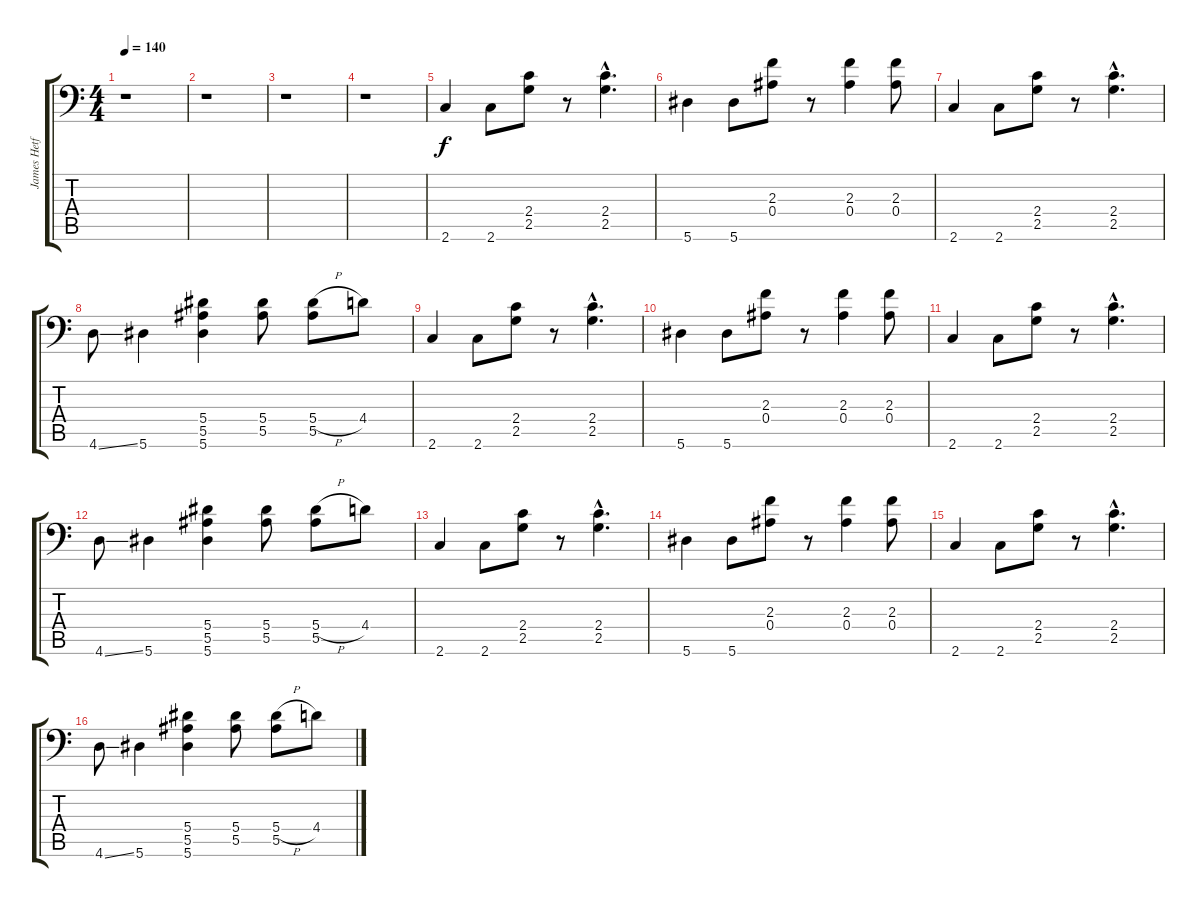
\track ("James Hetfield (Clean)" "James Hetf") {instrument electricguitarjazz}
\staff {score tabs}
\tuning (C4 G3 Eb3 Bb2 F2 Bb1) {hide}
\ts (4 4)
\tempo 140
\clef f4
\ks c
r.1{dy f instrument electricguitarjazz} |
r.1 |
r.1 |
r.1 |
2.6.4 2.6.8 (2.4 2.5).8 r.8 (2.4{hac} 2.5{hac}).4{d} |
5.6.4 5.6.8 (2.3 0.4).8 r.8 (2.3 0.4).4 (2.3 0.4).8 |
2.6.4 2.6.8 (2.4 2.5).8 r.8 (2.4{hac} 2.5{hac}).4{d} |
4.6{ss}.8 5.6.4 (5.4 5.5 5.6).4 (5.4 5.5).8 (5.4{h} 5.5).8 4.4.8 |
2.6.4 2.6.8 (2.4 2.5).8 r.8 (2.4{hac} 2.5{hac}).4{d} |
5.6.4 5.6.8 (2.3 0.4).8 r.8 (2.3 0.4).4 (2.3 0.4).8 |
2.6.4 2.6.8 (2.4 2.5).8 r.8 (2.4{hac} 2.5{hac}).4{d} |
4.6{ss}.8 5.6.4 (5.4 5.5 5.6).4 (5.4 5.5).8 (5.4{h} 5.5).8 4.4.8 |
2.6.4 2.6.8 (2.4 2.5).8 r.8 (2.4{hac} 2.5{hac}).4{d} |
5.6.4 5.6.8 (2.3 0.4).8 r.8 (2.3 0.4).4 (2.3 0.4).8 |
2.6.4 2.6.8 (2.4 2.5).8 r.8 (2.4{hac} 2.5{hac}).4{d} |
4.6{ss}.8 5.6.4 (5.4 5.5 5.6).4 (5.4 5.5).8 (5.4{h} 5.5).8 4.4.8
